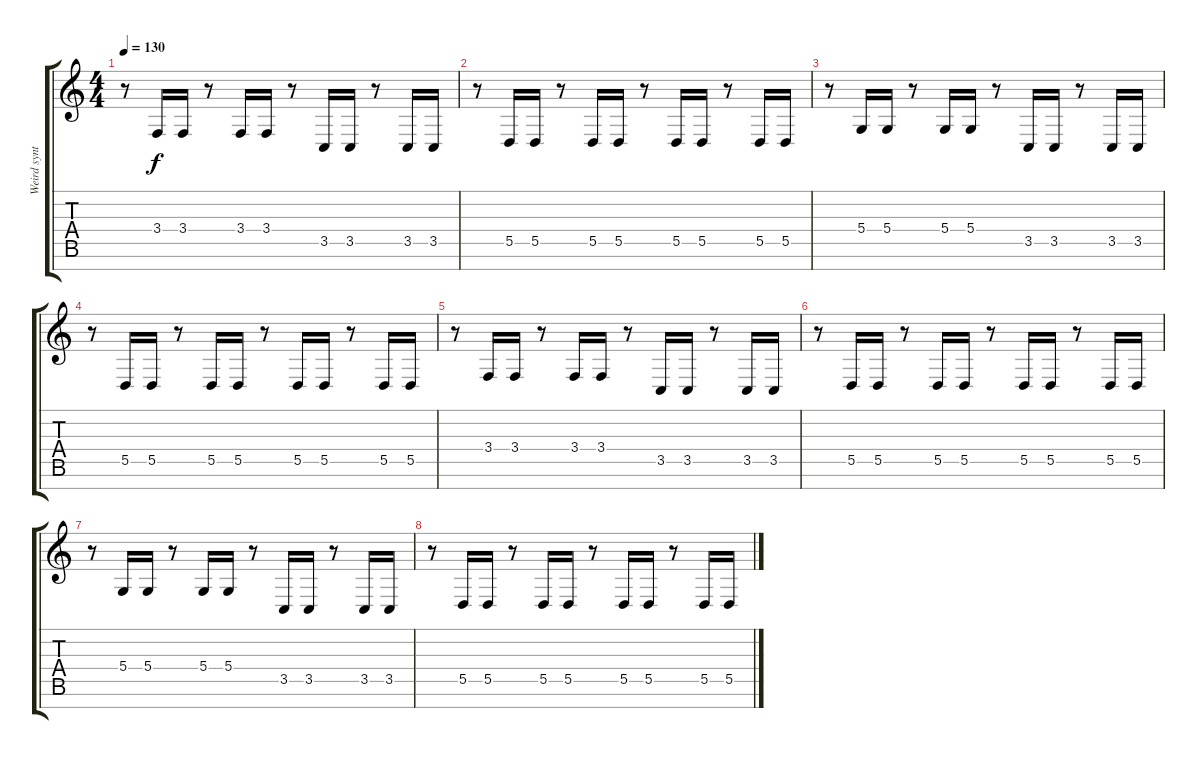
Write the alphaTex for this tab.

\track ("Weird synth" "Weird synt") {instrument baritonesax}
\staff {score tabs}
\tuning (E4 B3 G3 D3 A2 E2 B1) {hide}
\ts (4 4)
\tempo 130
\clef g2
\ks c
r.8{dy f} 3.4.16 3.4.16 r.8 3.4.16 3.4.16 r.8 3.5.16 3.5.16 r.8 3.5.16 3.5.16 |
r.8 5.5.16 5.5.16 r.8 5.5.16 5.5.16 r.8 5.5.16 5.5.16 r.8 5.5.16 5.5.16 |
r.8 5.4.16 5.4.16 r.8 5.4.16 5.4.16 r.8 3.5.16 3.5.16 r.8 3.5.16 3.5.16 |
r.8 5.5.16 5.5.16 r.8 5.5.16 5.5.16 r.8 5.5.16 5.5.16 r.8 5.5.16 5.5.16 |
r.8 3.4.16 3.4.16 r.8 3.4.16 3.4.16 r.8 3.5.16 3.5.16 r.8 3.5.16 3.5.16 |
r.8 5.5.16 5.5.16 r.8 5.5.16 5.5.16 r.8 5.5.16 5.5.16 r.8 5.5.16 5.5.16 |
r.8 5.4.16 5.4.16 r.8 5.4.16 5.4.16 r.8 3.5.16 3.5.16 r.8 3.5.16 3.5.16 |
r.8 5.5.16 5.5.16 r.8 5.5.16 5.5.16 r.8 5.5.16 5.5.16 r.8 5.5.16 5.5.16
